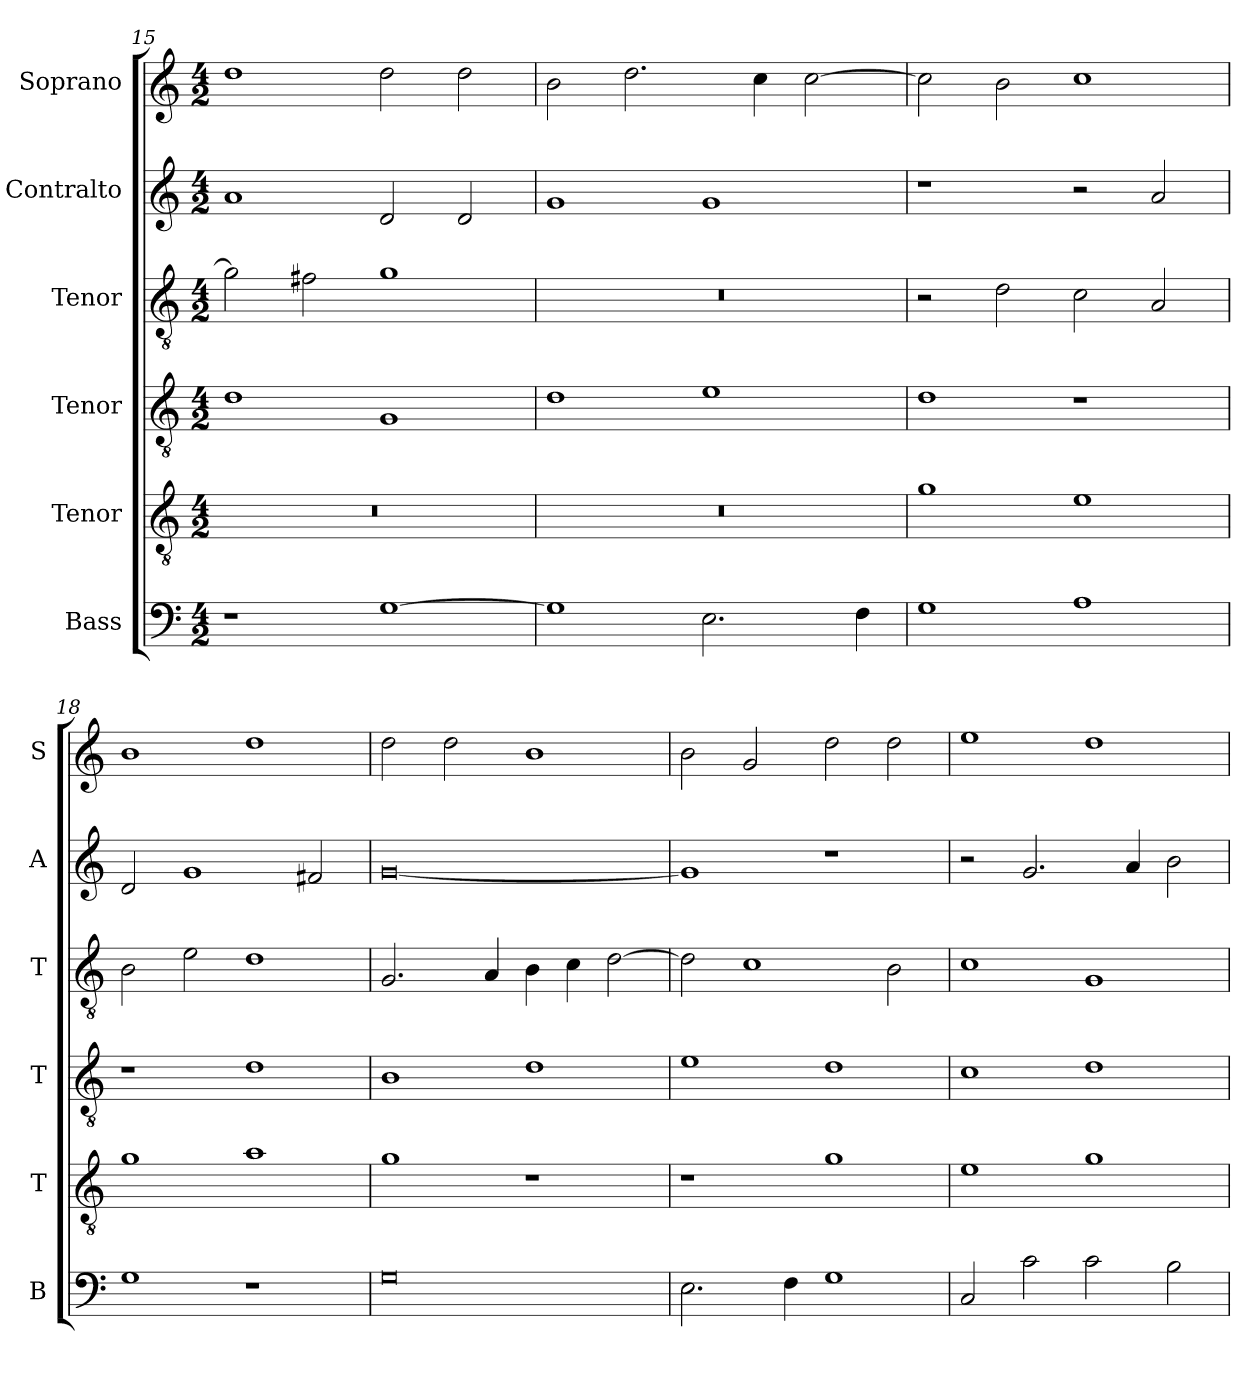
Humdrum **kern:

**kern	**kern	**kern	**kern	**kern	**kern
*part6	*part5	*part4	*part3	*part2	*part1
*staff6	*staff5	*staff4	*staff3	*staff2	*staff1
*I"Bass	*I"Tenor	*I"Tenor	*I"Tenor	*I"Contralto	*I"Soprano
*I'B	*I'T	*I'T	*I'T	*I'A	*I'S
*clefF4	*clefGv2	*clefGv2	*clefGv2	*clefG2	*clefG2
*k[]	*k[]	*k[]	*k[]	*k[]	*k[]
*G:mix	*G:mix	*G:mix	*G:mix	*G:mix	*G:mix
*M4/2	*M4/2	*M4/2	*M4/2	*M4/2	*M4/2
=15	=15	=15	=15	=15	=15
1r	0r	1d	2g]	1a	1dd
.	.	.	2f#X	.	.
[1G	.	1G	1g	2d	2dd
.	.	.	.	2d	2dd
=16	=16	=16	=16	=16	=16
1G]	0r	1d	0r	1g	2b
.	.	.	.	.	2.dd
2.E	.	1e	.	1g	.
.	.	.	.	.	4cc
.	.	.	.	.	[2cc
4F	.	.	.	.	.
=17	=17	=17	=17	=17	=17
1G	1g	1d	2r	1r	2cc]
.	.	.	2d	.	2b
1A	1e	1r	2c	2r	1cc
.	.	.	2A	2a	.
=18	=18	=18	=18	=18	=18
1G	1g	1r	2B	2d	1b
.	.	.	2e	1g	.
1r	1a	1d	1d	.	1dd
.	.	.	.	2f#X	.
=19	=19	=19	=19	=19	=19
0G	1g	1B	2.G	[0g	2dd
.	.	.	.	.	2dd
.	.	.	4A	.	.
.	1r	1d	4B	.	1b
.	.	.	4c	.	.
.	.	.	[2d	.	.
=20	=20	=20	=20	=20	=20
2.E	1r	1e	2d]	1g]	2b
.	.	.	1c	.	2g
4F	.	.	.	.	.
1G	1g	1d	.	1r	2dd
.	.	.	2B	.	2dd
=21	=21	=21	=21	=21	=21
2C	1e	1c	1c	2r	1ee
2c	.	.	.	2.g	.
2c	1g	1d	1G	.	1dd
.	.	.	.	4a	.
2B	.	.	.	2b	.
=	=	=	=	=	=
*-	*-	*-	*-	*-	*-
